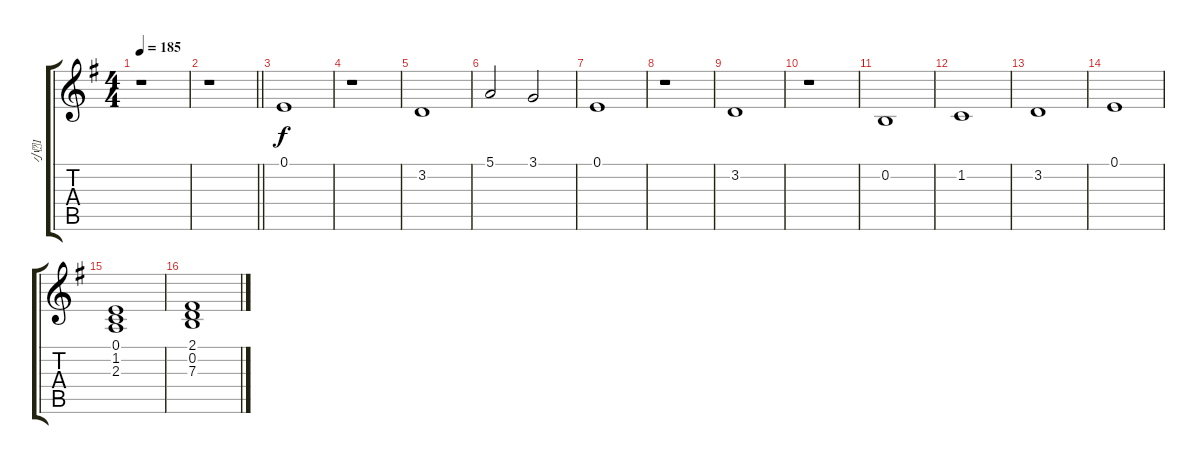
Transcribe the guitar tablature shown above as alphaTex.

\track ("小1" "小1") {instrument vibraphone}
\staff {score tabs}
\tuning (E4 B3 G3 D3 A2 E2) {hide}
\ts (4 4)
\tempo 185
\clef g2
\ks g
r.1{dy f} |
\barLineRight lightlight
r.1 |
0.1.1{instrument vibraphone} |
r.1 |
3.2.1 |
5.1.2 3.1.2 |
0.1.1 |
r.1 |
3.2.1 |
r.1 |
0.2.1 |
1.2.1 |
3.2.1 |
0.1.1 |
(0.1 1.2 2.3).1{instrument lead1square} |
(2.1 0.2 7.3).1
